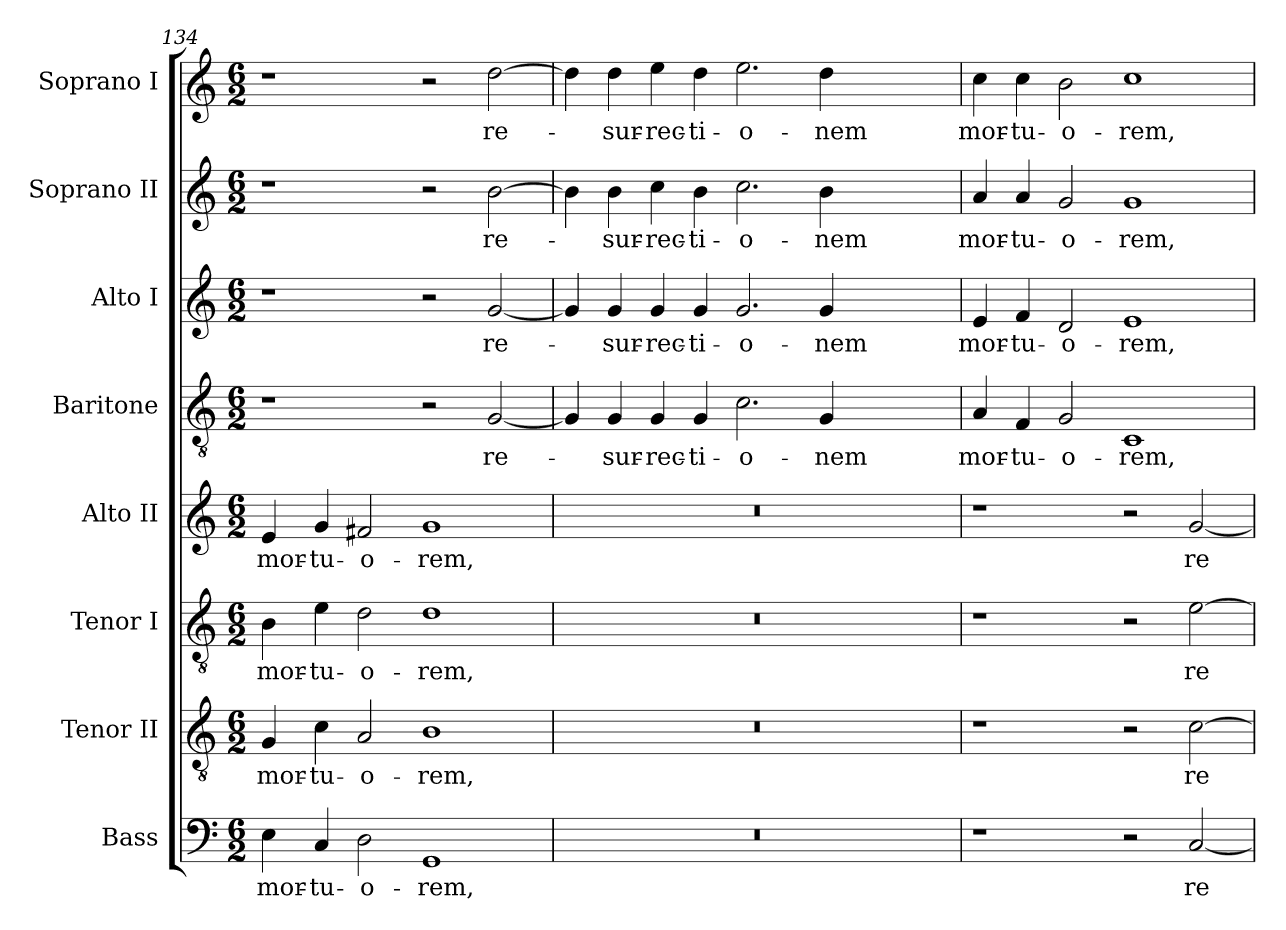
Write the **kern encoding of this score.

**kern	**text	**kern	**text	**kern	**text	**kern	**text	**kern	**text	**kern	**text	**kern	**text	**kern	**text
*part8	*part8	*part7	*part7	*part6	*part6	*part5	*part5	*part4	*part4	*part3	*part3	*part2	*part2	*part1	*part1
*staff8	*staff8	*staff7	*staff7	*staff6	*staff6	*staff5	*staff5	*staff4	*staff4	*staff3	*staff3	*staff2	*staff2	*staff1	*staff1
*I"Bass	*	*I"Tenor II	*	*I"Tenor I	*	*I"Alto II	*	*I"Baritone	*	*I"Alto I	*	*I"Soprano II	*	*I"Soprano I	*
*clefF4	*	*clefGv2	*	*clefGv2	*	*clefG2	*	*clefGv2	*	*clefG2	*	*clefG2	*	*clefG2	*
*ITrd7c12	*	*ITrd7c12	*	*ITrd7c12	*	*	*	*ITrd7c12	*	*	*	*	*	*	*
*k[]	*	*k[]	*	*k[]	*	*k[]	*	*k[]	*	*k[]	*	*k[]	*	*k[]	*
*C:	*	*C:	*	*C:	*	*C:	*	*C:	*	*C:	*	*C:	*	*C:	*
*M6/2	*	*M6/2	*	*M6/2	*	*M6/2	*	*M6/2	*	*M6/2	*	*M6/2	*	*M6/2	*
=134	=134	=134	=134	=134	=134	=134	=134	=134	=134	=134	=134	=134	=134	=134	=134
!	!LO:LY:b:color=#000000	!	!	!	!	!	!	!	!	!	!	!	!	!	!
!	!	!	!LO:LY:b:color=#000000	!	!	!	!	!	!	!	!	!	!	!	!
!	!	!	!	!	!LO:LY:b:color=#000000	!	!	!	!	!	!	!	!	!	!
!	!	!	!	!	!	!	!LO:LY:b:color=#000000	!	!	!	!	!	!	!	!
4EEi\	mor-	4GGi/	mor-	4BBi\	mor-	4ei/	mor-	1r	.	1r	.	1r	.	1r	.
!	!LO:LY:b:color=#000000	!	!	!	!	!	!	!	!	!	!	!	!	!	!
!	!	!	!LO:LY:b:color=#000000	!	!	!	!	!	!	!	!	!	!	!	!
!	!	!	!	!	!LO:LY:b:color=#000000	!	!	!	!	!	!	!	!	!	!
!	!	!	!	!	!	!	!LO:LY:b:color=#000000	!	!	!	!	!	!	!	!
4CCi/	-tu-	4Ci\	-tu-	4Ei\	-tu-	4gi/	-tu-	.	.	.	.	.	.	.	.
!	!LO:LY:b:color=#000000	!	!	!	!	!	!	!	!	!	!	!	!	!	!
!	!	!	!LO:LY:b:color=#000000	!	!	!	!	!	!	!	!	!	!	!	!
!	!	!	!	!	!LO:LY:b:color=#000000	!	!	!	!	!	!	!	!	!	!
!	!	!	!	!	!	!	!LO:LY:b:color=#000000	!	!	!	!	!	!	!	!
2DDi\	-o-	2AAi/	-o-	2Di\	-o-	2f#Xi/	-o-	.	.	.	.	.	.	.	.
!	!LO:LY:b:color=#000000	!	!	!	!	!	!	!	!	!	!	!	!	!	!
!	!	!	!LO:LY:b:color=#000000	!	!	!	!	!	!	!	!	!	!	!	!
!	!	!	!	!	!LO:LY:b:color=#000000	!	!	!	!	!	!	!	!	!	!
!	!	!	!	!	!	!	!LO:LY:b:color=#000000	!	!	!	!	!	!	!	!
1GGGi	-rem,	1BBi	-rem,	1Di	-rem,	1gi	-rem,	2r	.	2r	.	2r	.	2r	.
!	!	!	!	!	!	!	!	!	!LO:LY:b:color=#000000	!	!	!	!	!	!
!	!	!	!	!	!	!	!	!	!	!	!LO:LY:b:color=#000000	!	!	!	!
!	!	!	!	!	!	!	!	!	!	!	!	!	!LO:LY:b:color=#000000	!	!
!	!	!	!	!	!	!	!	!	!	!	!	!	!	!	!LO:LY:b:color=#000000
.	.	.	.	.	.	.	.	[<2GGi/	re-	[<2gi/	re-	[>2bi\	re-	[>2ddi\	re-
!!LO:PB:g=z
=135	=135	=135	=135	=135	=135	=135	=135	=135	=135	=135	=135	=135	=135	=135	=135
!LO:N:vis=1	!	!LO:N:vis=1	!	!LO:N:vis=1	!	!LO:N:vis=1	!	!	!	!	!	!	!	!	!
0.r	.	0.r	.	0.r	.	0.r	.	4GGi/]	.	4gi/]	.	4bi\]	.	4ddi\]	.
!	!	!	!	!	!	!	!	!	!LO:LY:b:color=#000000	!	!	!	!	!	!
!	!	!	!	!	!	!	!	!	!	!	!LO:LY:b:color=#000000	!	!	!	!
!	!	!	!	!	!	!	!	!	!	!	!	!	!LO:LY:b:color=#000000	!	!
!	!	!	!	!	!	!	!	!	!	!	!	!	!	!	!LO:LY:b:color=#000000
.	.	.	.	.	.	.	.	4GGi/	-sur-	4gi/	-sur-	4bi\	-sur-	4ddi\	-sur-
!	!	!	!	!	!	!	!	!	!LO:LY:b:color=#000000	!	!	!	!	!	!
!	!	!	!	!	!	!	!	!	!	!	!LO:LY:b:color=#000000	!	!	!	!
!	!	!	!	!	!	!	!	!	!	!	!	!	!LO:LY:b:color=#000000	!	!
!	!	!	!	!	!	!	!	!	!	!	!	!	!	!	!LO:LY:b:color=#000000
.	.	.	.	.	.	.	.	4GGi/	-rec-	4gi/	-rec-	4cci\	-rec-	4eei\	-rec-
!	!	!	!	!	!	!	!	!	!LO:LY:b:color=#000000	!	!	!	!	!	!
!	!	!	!	!	!	!	!	!	!	!	!LO:LY:b:color=#000000	!	!	!	!
!	!	!	!	!	!	!	!	!	!	!	!	!	!LO:LY:b:color=#000000	!	!
!	!	!	!	!	!	!	!	!	!	!	!	!	!	!	!LO:LY:b:color=#000000
.	.	.	.	.	.	.	.	4GGi/	-ti-	4gi/	-ti-	4bi\	-ti-	4ddi\	-ti-
!	!	!	!	!	!	!	!	!	!LO:LY:b:color=#000000	!	!	!	!	!	!
!	!	!	!	!	!	!	!	!	!	!	!LO:LY:b:color=#000000	!	!	!	!
!	!	!	!	!	!	!	!	!	!	!	!	!	!LO:LY:b:color=#000000	!	!
!	!	!	!	!	!	!	!	!	!	!	!	!	!	!	!LO:LY:b:color=#000000
.	.	.	.	.	.	.	.	2.Ci\	-o-	2.gi/	-o-	2.cci\	-o-	2.eei\	-o-
!	!	!	!	!	!	!	!	!	!LO:LY:b:color=#000000	!	!	!	!	!	!
!	!	!	!	!	!	!	!	!	!	!	!LO:LY:b:color=#000000	!	!	!	!
!	!	!	!	!	!	!	!	!	!	!	!	!	!LO:LY:b:color=#000000	!	!
!	!	!	!	!	!	!	!	!	!	!	!	!	!	!	!LO:LY:b:color=#000000
.	.	.	.	.	.	.	.	4GGi/	-nem	4gi/	-nem	4bi\	-nem	4ddi\	-nem
.	.	.	.	.	.	.	.	1ryy	.	1ryy	.	1ryy	.	1ryy	.
=136	=136	=136	=136	=136	=136	=136	=136	=136	=136	=136	=136	=136	=136	=136	=136
!	!	!	!	!	!	!	!	!	!LO:LY:b:color=#000000	!	!	!	!	!	!
!	!	!	!	!	!	!	!	!	!	!	!LO:LY:b:color=#000000	!	!	!	!
!	!	!	!	!	!	!	!	!	!	!	!	!	!LO:LY:b:color=#000000	!	!
!	!	!	!	!	!	!	!	!	!	!	!	!	!	!	!LO:LY:b:color=#000000
1r	.	1r	.	1r	.	1r	.	4AAi/	mor-	4ei/	mor-	4ai/	mor-	4cci\	mor-
!	!	!	!	!	!	!	!	!	!LO:LY:b:color=#000000	!	!	!	!	!	!
!	!	!	!	!	!	!	!	!	!	!	!LO:LY:b:color=#000000	!	!	!	!
!	!	!	!	!	!	!	!	!	!	!	!	!	!LO:LY:b:color=#000000	!	!
!	!	!	!	!	!	!	!	!	!	!	!	!	!	!	!LO:LY:b:color=#000000
.	.	.	.	.	.	.	.	4FFi/	-tu-	4fi/	-tu-	4ai/	-tu-	4cci\	-tu-
!	!	!	!	!	!	!	!	!	!LO:LY:b:color=#000000	!	!	!	!	!	!
!	!	!	!	!	!	!	!	!	!	!	!LO:LY:b:color=#000000	!	!	!	!
!	!	!	!	!	!	!	!	!	!	!	!	!	!LO:LY:b:color=#000000	!	!
!	!	!	!	!	!	!	!	!	!	!	!	!	!	!	!LO:LY:b:color=#000000
.	.	.	.	.	.	.	.	2GGi/	-o-	2di/	-o-	2gi/	-o-	2bi\	-o-
!	!	!	!	!	!	!	!	!	!LO:LY:b:color=#000000	!	!	!	!	!	!
!	!	!	!	!	!	!	!	!	!	!	!LO:LY:b:color=#000000	!	!	!	!
!	!	!	!	!	!	!	!	!	!	!	!	!	!LO:LY:b:color=#000000	!	!
!	!	!	!	!	!	!	!	!	!	!	!	!	!	!	!LO:LY:b:color=#000000
2r	.	2r	.	2r	.	2r	.	1CCi	-rem,	1ei	-rem,	1gi	-rem,	1cci	-rem,
!	!LO:LY:b:color=#000000	!	!	!	!	!	!	!	!	!	!	!	!	!	!
!	!	!	!LO:LY:b:color=#000000	!	!	!	!	!	!	!	!	!	!	!	!
!	!	!	!	!	!LO:LY:b:color=#000000	!	!	!	!	!	!	!	!	!	!
!	!	!	!	!	!	!	!LO:LY:b:color=#000000	!	!	!	!	!	!	!	!
[<2CCi/	re-	[>2Ci\	re-	[>2Ei\	re-	[<2gi/	re-	.	.	.	.	.	.	.	.
=	=	=	=	=	=	=	=	=	=	=	=	=	=	=	=
*-	*-	*-	*-	*-	*-	*-	*-	*-	*-	*-	*-	*-	*-	*-	*-
